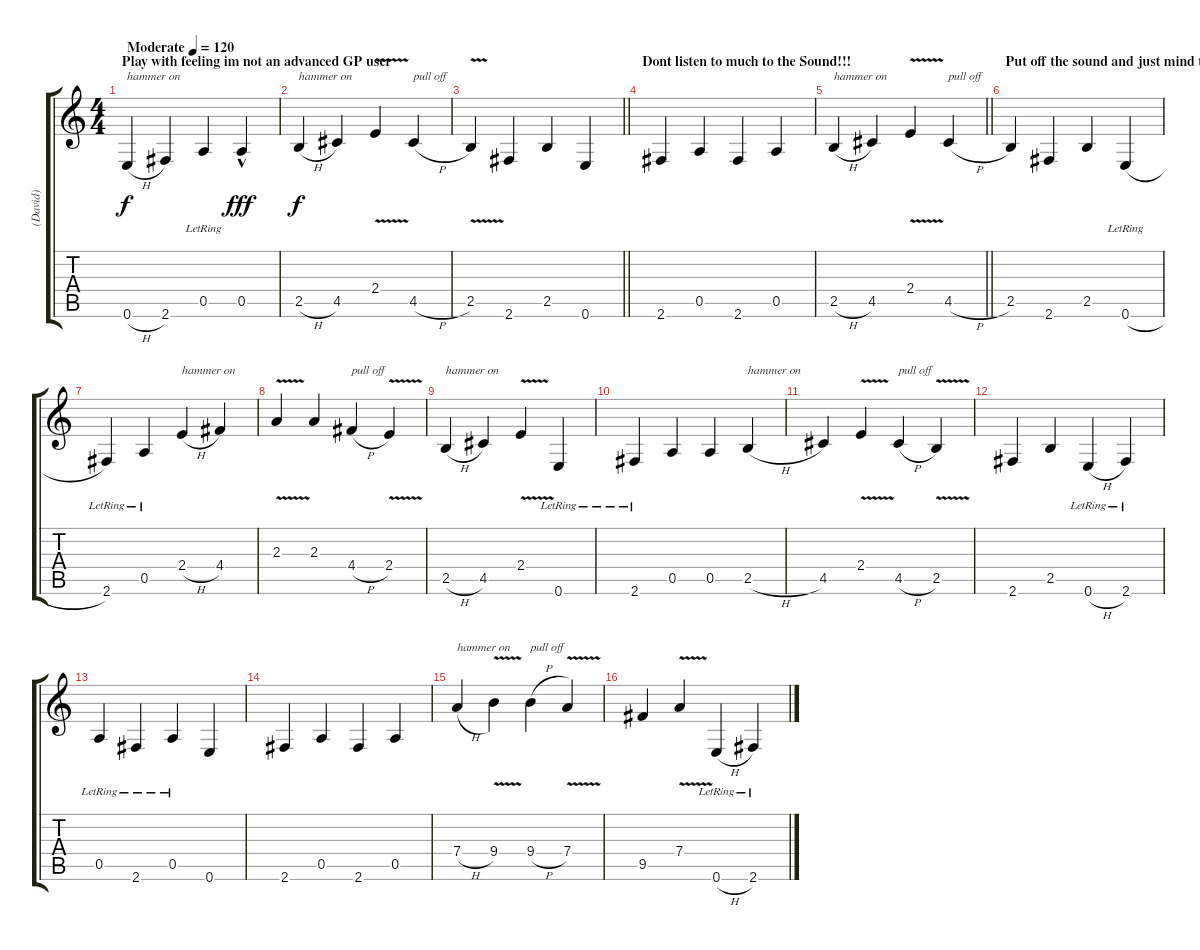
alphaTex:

\track ("(David)" "(David)") {instrument acousticguitarsteel}
\staff {score tabs}
\tuning (E4 B3 G3 D3 A2 E2) {hide}
\ts (4 4)
\section ("" "Play with feeling im not an advanced GP user")
\tempo (120 "Moderate")
\clef g2
\ks c
0.6{h}.4{txt "hammer on" dy f instrument acousticguitarsteel} 2.6.4 0.5{lr}.4 0.5{hac}.4{dy fff} |
2.5{h}.4{txt "hammer on" dy f} 4.5.4 2.4{v}.4 4.5{h}.4{txt "pull off"} |
\barLineRight lightlight
2.5{v}.4 2.6.4 2.5.4 0.6.4 |
\section ("" "Dont listen to much to the Sound!!!")
2.6.4 0.5.4 2.6.4 0.5.4 |
\barLineRight lightlight
2.5{h}.4{txt "hammer on"} 4.5.4 2.4{v}.4 4.5{h}.4{txt "pull off"} |
\section ("" "Put off the sound and just mind the symbols and t the lines between them")
2.5.4 2.6.4 2.5.4 0.6{h lr}.4 |
2.6{lr}.4 0.5{lr}.4 2.4{h}.4{txt "hammer on"} 4.4.4 |
2.3{v}.4 2.3.4 4.4{h}.4{txt "pull off"} 2.4{v}.4 |
2.5{h}.4{txt "hammer on"} 4.5.4 2.4{v}.4 0.6{lr}.4 |
2.6{lr}.4 0.5.4 0.5.4 2.5{h}.4{txt "hammer on"} |
4.5.4 2.4{v}.4 4.5{h}.4{txt "pull off"} 2.5{v}.4 |
2.6.4 2.5.4 0.6{h lr}.4 2.6{lr}.4 |
0.5{lr}.4 2.6{lr}.4 0.5{lr}.4 0.6.4 |
2.6.4 0.5.4 2.6.4 0.5.4 |
7.4{h}.4{txt "hammer on"} 9.4{v}.4 9.4{h}.4{txt "pull off"} 7.4{v}.4 |
9.5.4 7.4{v}.4 0.6{h lr}.4 2.6{lr}.4
